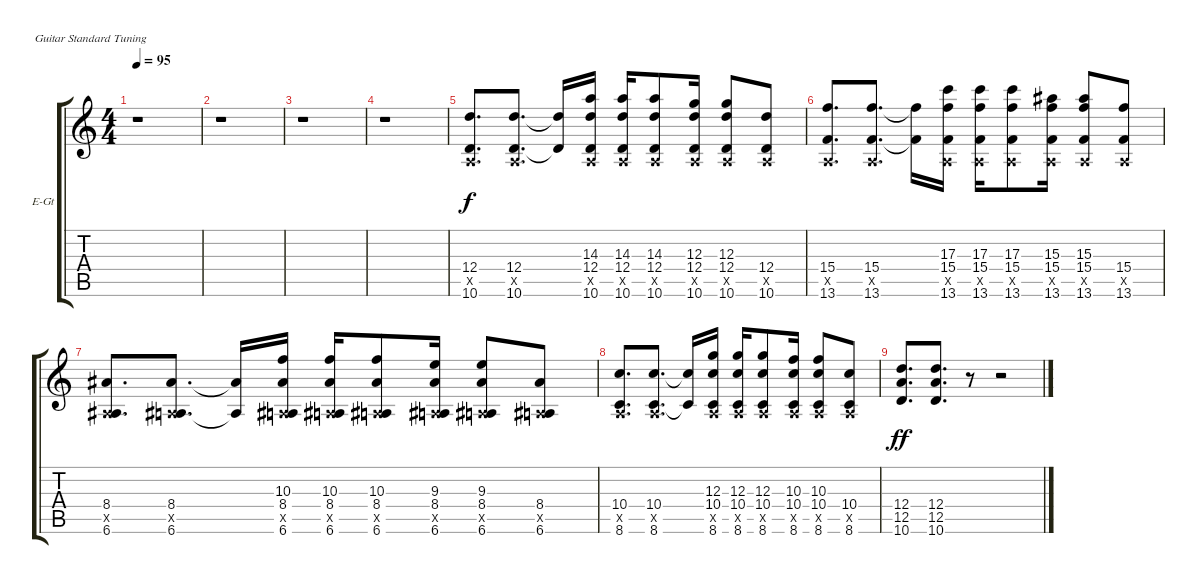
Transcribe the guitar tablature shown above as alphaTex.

\bracketExtendMode groupsimilarinstruments
\firstSystemTrackNameOrientation horizontal
\otherSystemsTrackNameOrientation horizontal
\track ("Backup2" "E-Gt") {solo instrument overdrivenguitar}
\staff {score tabs}
\tuning (E4 B3 G3 D3 A2 E2)
\ts (4 4)
\tempo 95
\clef g2
\scale
0.333333
\ks c
r.1{dy f} |
\scale
0.333333 r.1 |
\scale
0.333333 r.1 |
\scale
0.333333 r.1 |
\scale
0.333333 (12.4 0.5{x} 10.6).8{d} (12.4 0.5{x} 10.6).8{d} (12.4{t} 10.6{t}).16 (14.3 12.4 0.5{x} 10.6).16 (14.3 12.4 0.5{x} 10.6).16 (14.3 12.4 0.5{x} 10.6).8 (12.3 12.4 0.5{x} 10.6).16 (12.3 12.4 0.5{x} 10.6).8 (12.4 0.5{x} 10.6).8 |
\scale
0.333333 (15.4 0.5{x} 13.6).8{d} (15.4 0.5{x} 13.6).8{d} (15.4{t} 13.6{t}).16 (17.3 15.4 0.5{x} 13.6).16 (17.3 15.4 0.5{x} 13.6).16 (17.3 15.4 0.5{x} 13.6).8 (15.3 15.4 0.5{x} 13.6).16 (15.3 15.4 0.5{x} 13.6).8 (15.4 0.5{x} 13.6).8 |
\scale
0.333333 (8.4 0.5{x} 6.6).8{d} (8.4 0.5{x} 6.6).8{d} (8.4{t} 6.6{t}).16 (10.3 8.4 0.5{x} 6.6).16 (10.3 8.4 0.5{x} 6.6).16 (10.3 8.4 0.5{x} 6.6).8 (9.3 8.4 0.5{x} 6.6).16 (9.3 8.4 0.5{x} 6.6).8 (8.4 0.5{x} 6.6).8 |
\scale
0.333333 (10.4 0.5{x} 8.6).8{d} (10.4 0.5{x} 8.6).8{d} (10.4{t} 8.6{t}).16 (12.3 10.4 0.5{x} 8.6).16 (12.3 10.4 0.5{x} 8.6).16 (12.3 10.4 0.5{x} 8.6).8 (10.3 10.4 0.5{x} 8.6).16 (10.3 10.4 0.5{x} 8.6).8 (10.4 0.5{x} 8.6).8 |
(12.4 12.5 10.6).8{d dy ff} (12.4 12.5 10.6).8{d} r.8 r.2
